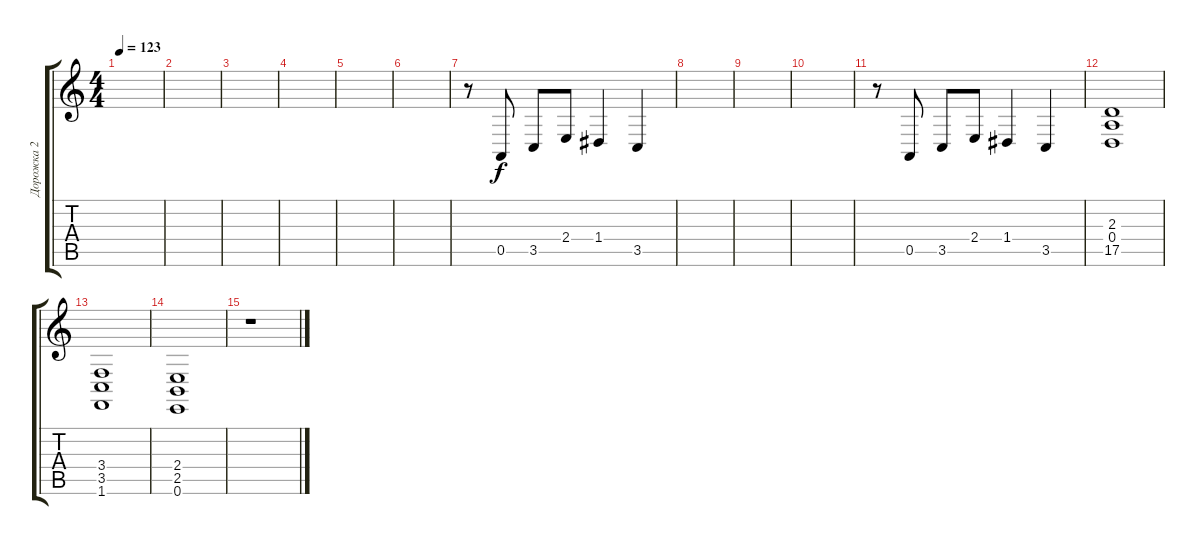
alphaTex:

\track ("Дорожка 2" "Дорожка 2") {instrument churchorgan}
\staff {score tabs}
\tuning (E4 B3 G3 D3 A2 E2) {hide}
\ts (4 4)
\tempo 123
\clef g2
\ks c
|
|
|
|
|
|
r.8 0.5.8 3.5.8 2.4.8 1.4.4 3.5.4 |
|
|
|
r.8 0.5.8 3.5.8 2.4.8 1.4.4 3.5.4 |
(2.3 0.4 17.5).1 |
(3.4 3.5 1.6).1 |
(2.4 2.5 0.6).1 |
r.1
